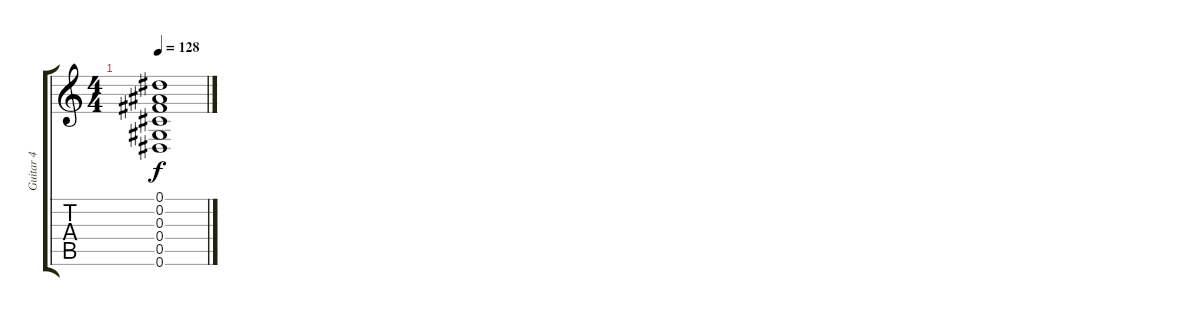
\track ("Guitar 4" "Guitar 4") {instrument distortionguitar}
\staff {score tabs}
\tuning (Eb4 Bb3 Gb3 Db3 Ab2 Eb2) {hide}
\ts (4 4)
\tempo 128
\clef g2
\ks c
(0.1 0.2 0.3 0.4 0.5 0.6).1{dy f volume 10 balance 8 instrument gunshot}
